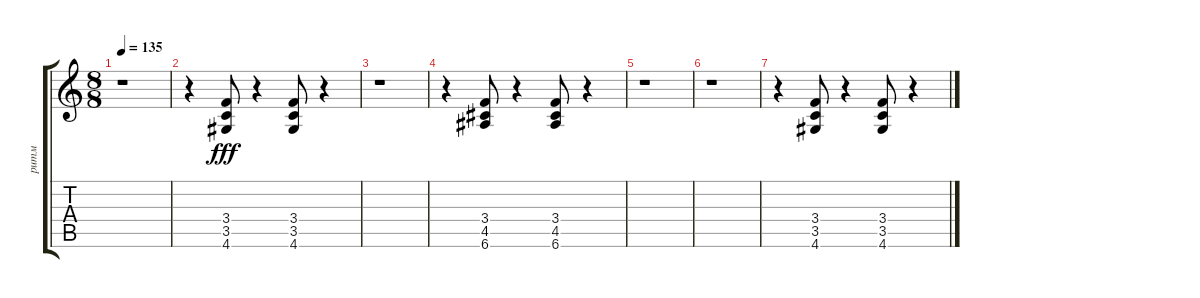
\track ("ритм" "ритм") {instrument distortionguitar}
\staff {score tabs}
\tuning (E4 B3 G3 D3 A2 E2) {hide}
\ts (8 8)
\tempo 135
\clef g2
\ks c
r.1{dy fff} |
r.4 (3.4 3.5 4.6).8{volume 8} r.4 (3.4 3.5 4.6).8{volume 8} r.4 |
r.1 |
r.4 (3.4 4.5 6.6).8{volume 6} r.4 (3.4 4.5 6.6).8{volume 6} r.4 |
r.1 |
r.1 |
r.4 (3.4 3.5 4.6).8{volume 3} r.4 (3.4 3.5 4.6).8{volume 3} r.4
